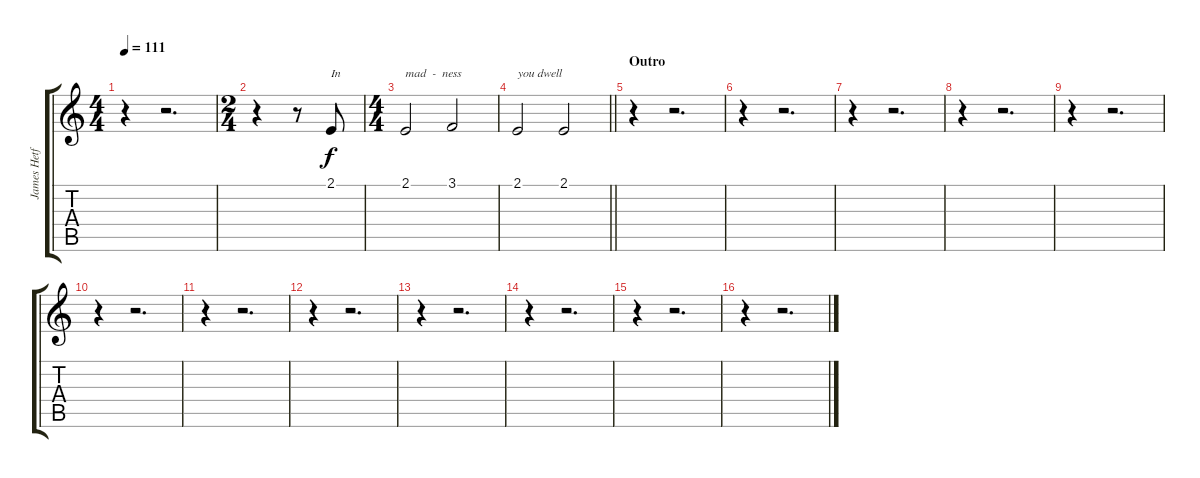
\track ("James Hetfield (Vocals)" "James Hetf") {instrument altosax}
\staff {score tabs}
\tuning (D4 A3 F3 C3 G2 D2) {hide}
\ts (4 4)
\tempo 111
\clef g2
\ks c
r.4{dy f} r.2{d} |
\ts (2 4)
r.4 r.8 2.1.8{txt "In"} |
\ts (4 4)
2.1.2{txt "mad  -  ness"} 3.1.2 |
\barLineRight lightlight
2.1.2{txt "you dwell"} 2.1.2 |
\section ("" "Outro")
r.4 r.2{d} |
r.4 r.2{d} |
r.4 r.2{d} |
r.4 r.2{d} |
r.4 r.2{d} |
r.4 r.2{d} |
r.4 r.2{d} |
r.4 r.2{d} |
r.4 r.2{d} |
r.4 r.2{d} |
r.4 r.2{d} |
r.4 r.2{d}
